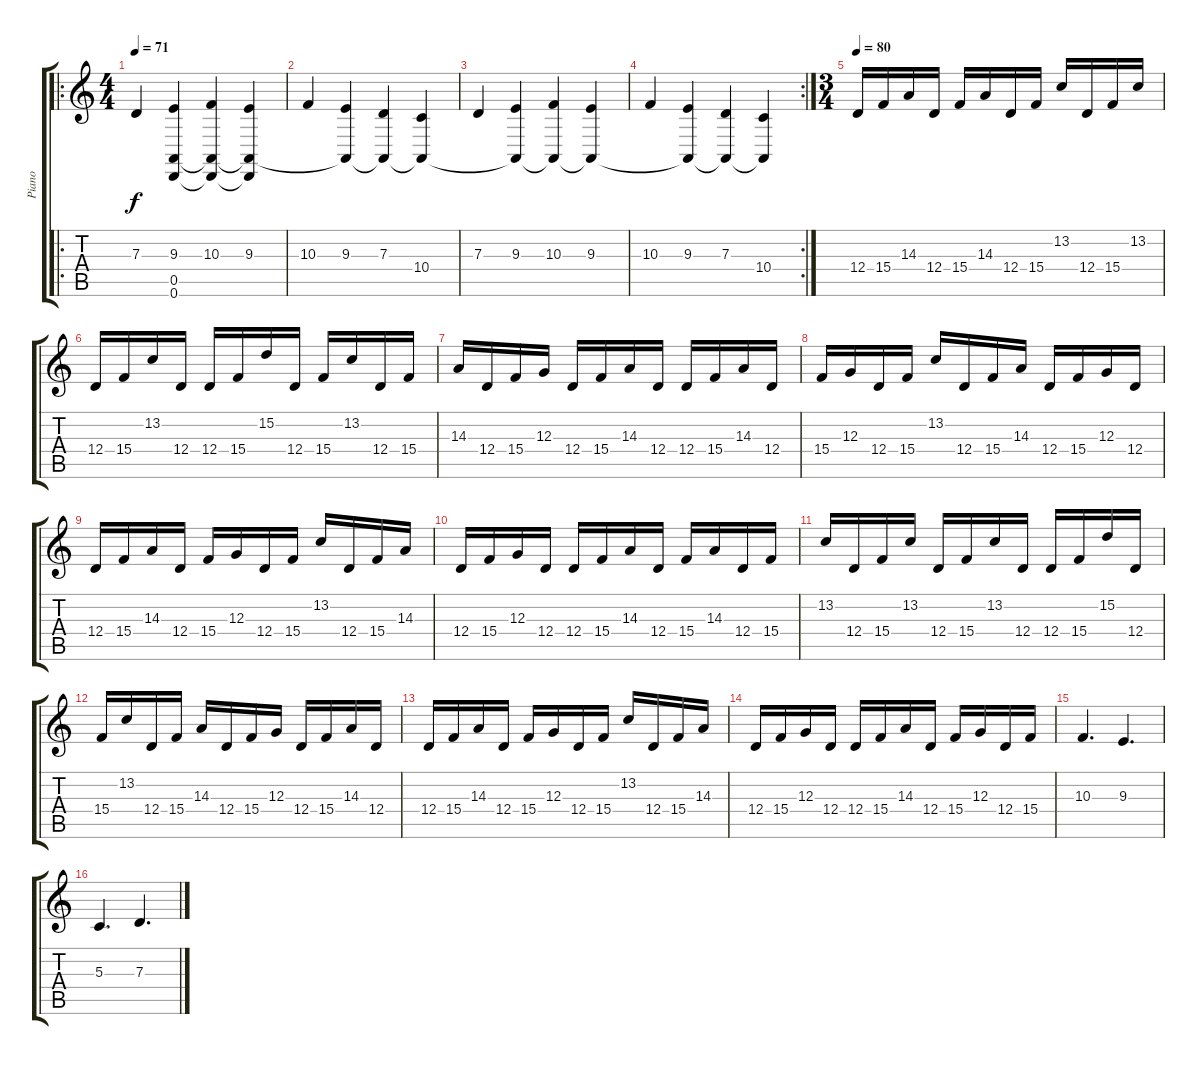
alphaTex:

\track ("Piano" "Piano") {instrument brightacousticpiano}
\staff {score tabs}
\tuning (E4 B3 G3 D3 A2 D2) {hide}
\ro
\ts (4 4)
\tempo 71
\clef g2
\ks c
7.3.4{dy f instrument brightacousticpiano} (9.3 0.5 0.6).4 (10.3 0.5{t} 0.6{t}).4 (9.3 0.5{t} 0.6{t}).4 |
10.3.4 (9.3 0.5{t}).4 (7.3 0.5{t}).4 (10.4 0.5{t}).4 |
7.3.4 (9.3 0.5{t}).4 (10.3 0.5{t}).4 (9.3 0.5{t}).4 |
\rc 2
10.3.4 (9.3 0.5{t}).4 (7.3 0.5{t}).4 (10.4 0.5{t}).4 |
\ts (3 4)
\tempo 80
12.4.16 15.4.16 14.3.16 12.4.16 15.4.16 14.3.16 12.4.16 15.4.16 13.2.16 12.4.16 15.4.16 13.2.16 |
12.4.16 15.4.16 13.2.16 12.4.16 12.4.16 15.4.16 15.2.16 12.4.16 15.4.16 13.2.16 12.4.16 15.4.16 |
14.3.16 12.4.16 15.4.16 12.3.16 12.4.16 15.4.16 14.3.16 12.4.16 12.4.16 15.4.16 14.3.16 12.4.16 |
15.4.16 12.3.16 12.4.16 15.4.16 13.2.16 12.4.16 15.4.16 14.3.16 12.4.16 15.4.16 12.3.16 12.4.16 |
12.4.16 15.4.16 14.3.16 12.4.16 15.4.16 12.3.16 12.4.16 15.4.16 13.2.16 12.4.16 15.4.16 14.3.16 |
12.4.16 15.4.16 12.3.16 12.4.16 12.4.16 15.4.16 14.3.16 12.4.16 15.4.16 14.3.16 12.4.16 15.4.16 |
13.2.16 12.4.16 15.4.16 13.2.16 12.4.16 15.4.16 13.2.16 12.4.16 12.4.16 15.4.16 15.2.16 12.4.16 |
15.4.16 13.2.16 12.4.16 15.4.16 14.3.16 12.4.16 15.4.16 12.3.16 12.4.16 15.4.16 14.3.16 12.4.16 |
12.4.16 15.4.16 14.3.16 12.4.16 15.4.16 12.3.16 12.4.16 15.4.16 13.2.16 12.4.16 15.4.16 14.3.16 |
12.4.16 15.4.16 12.3.16 12.4.16 12.4.16 15.4.16 14.3.16 12.4.16 15.4.16 12.3.16 12.4.16 15.4.16 |
10.3.4{d} 9.3.4{d} |
5.3.4{d} 7.3.4{d}
